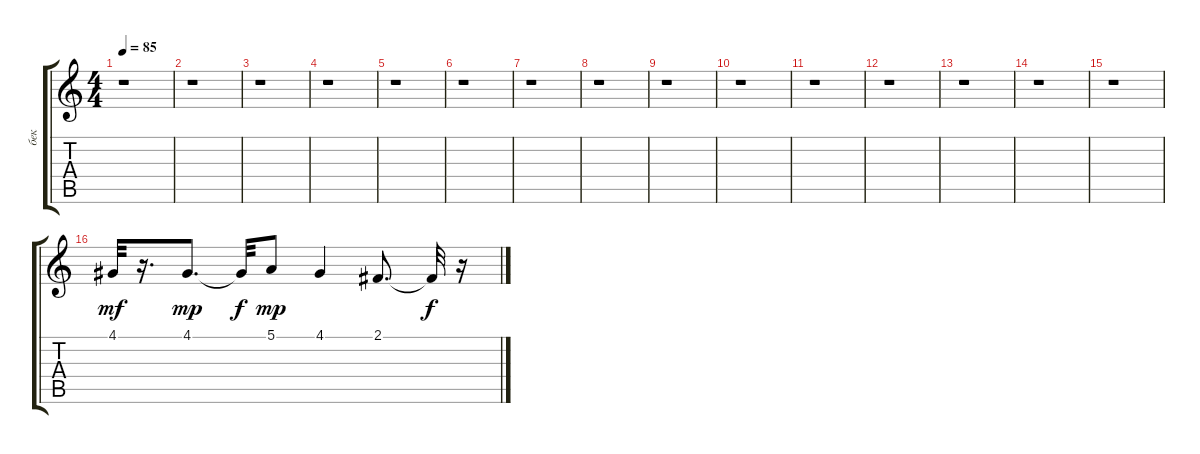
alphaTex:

\track ("бек" "бек") {instrument voiceoohs}
\staff {score tabs}
\tuning (E4 B3 G3 D3 A2 E2) {hide}
\ts (4 4)
\tempo 85
\clef g2
\ks c
r.1{dy mf} |
r.1 |
r.1 |
r.1 |
r.1 |
r.1 |
r.1 |
r.1 |
r.1 |
r.1 |
r.1 |
r.1 |
r.1 |
r.1 |
r.1 |
4.1.32 r.16{d} 4.1.8{d dy mp} 4.1{t}.32{dy f} 5.1.8{dy mp} 4.1.4 2.1.8{d} 2.1{t}.32{dy f} r.16
